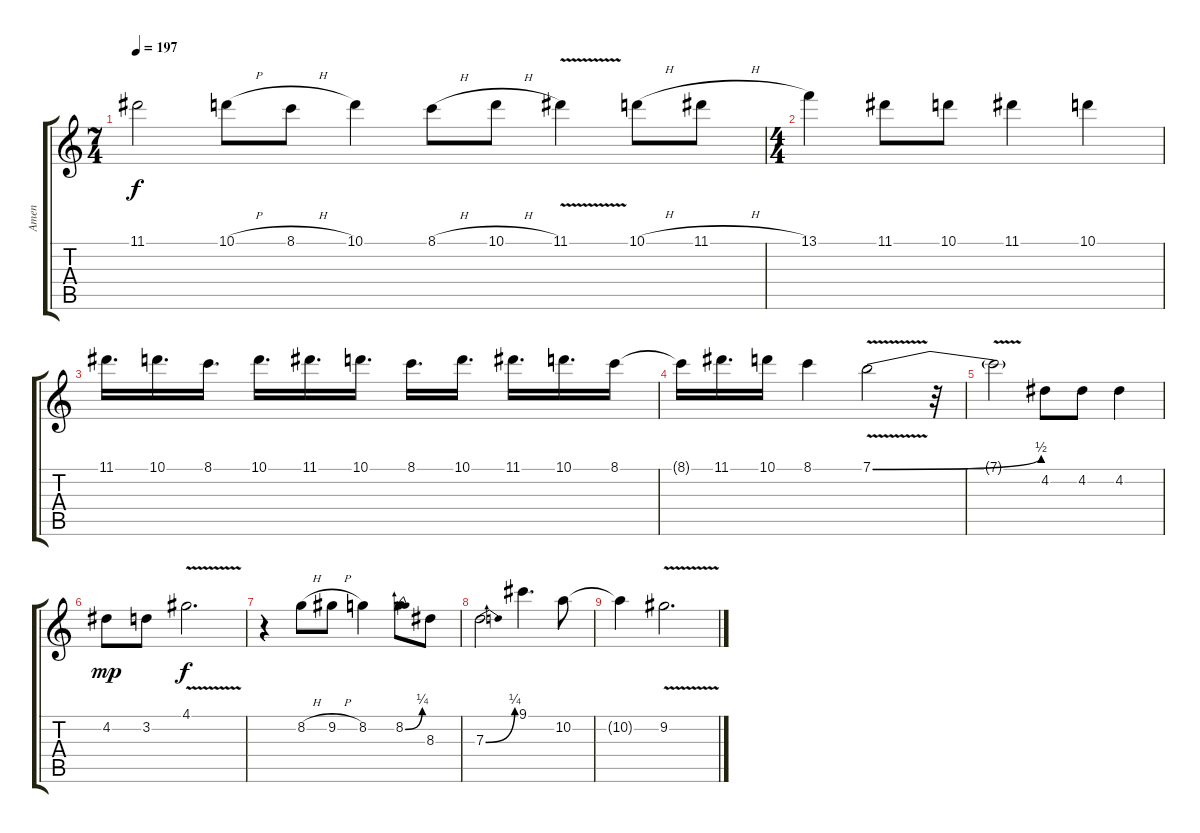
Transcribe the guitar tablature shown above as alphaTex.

\track ("Amen" "Amen") {instrument overdrivenguitar}
\staff {score tabs}
\tuning (E4 B3 G3 D3 A2 E2) {hide}
\ts (7 4)
\tempo 197
\clef g2
\ks c
11.1{t}.2{dy f} 10.1{h}.8 8.1{h}.8 10.1.4 8.1{h}.8 10.1{h}.8 11.1{v}.4 10.1{h}.8 11.1{h}.8 |
\ts (4 4)
13.1.4 11.1.8 10.1.8 11.1.4 10.1.4 |
11.1.16{d} 10.1.16{d} 8.1.16{d} 10.1.16{d} 11.1.16{d} 10.1.16{d} 8.1.16{d} 10.1.16{d} 11.1.16{d} 10.1.16{d} 8.1.16 |
8.1{t}.16 11.1.16{d} 10.1.16 8.1.4 7.1{be (bend 0 0 60 2) v}.2 r.32 |
7.1{t}.2 4.2.8 4.2.8 4.2.4 |
4.2.8{dy mp} 3.2.8 4.1{v}.2{d dy f} |
r.4 8.2{h}.8 9.2{h}.8 8.2.4 8.2{be (bend 0 0 60 1)}.8 8.3.8 |
7.3{be (bend 0 0 60 1)}.2 9.1.4{d} 10.2.8 |
10.2{t}.4 9.2{v}.2{d}
